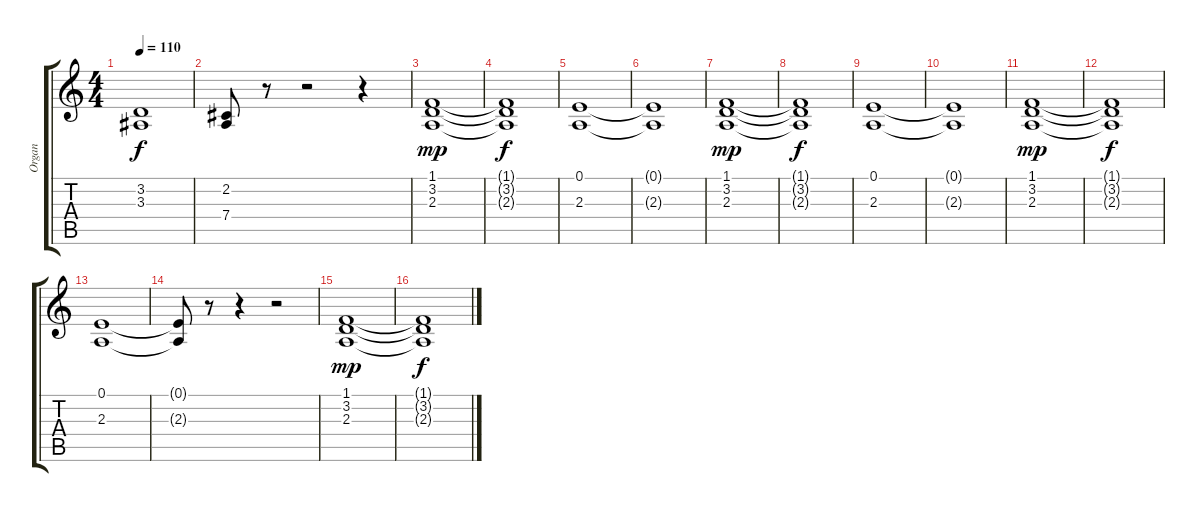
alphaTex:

\track ("Organ" "Organ") {instrument drawbarorgan}
\staff {score tabs}
\tuning (E4 B3 G3 D3 A2 E2) {hide}
\ts (4 4)
\tempo 110
\clef g2
\ks c
(3.2 3.3).1{dy f} |
(2.2 7.4).8 r.8 r.2 r.4 |
(1.1 3.2 2.3).1{dy mp} |
(1.1{t} 3.2{t} 2.3{t}).1{dy f} |
(0.1 2.3).1 |
(0.1{t} 2.3{t}).1 |
(1.1 3.2 2.3).1{dy mp} |
(1.1{t} 3.2{t} 2.3{t}).1{dy f} |
(0.1 2.3).1 |
(0.1{t} 2.3{t}).1 |
(1.1 3.2 2.3).1{dy mp} |
(1.1{t} 3.2{t} 2.3{t}).1{dy f} |
(0.1 2.3).1 |
(0.1{t} 2.3{t}).8 r.8 r.4 r.2 |
(1.1 3.2 2.3).1{dy mp} |
(1.1{t} 3.2{t} 2.3{t}).1{dy f}
